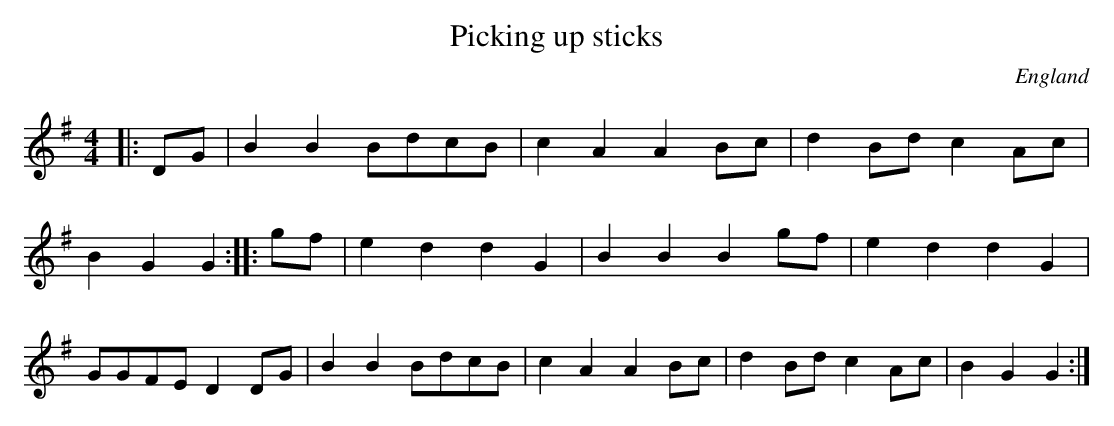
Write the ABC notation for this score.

X:1
T:Picking up sticks
M:4/4
O:England
K:G major
|: DG | \
B2 B2 BdcB | c2 A2 A2 Bc | d2 Bd c2 Ac | B2 G2 G2 :: \
gf | \
e2 d2 d2 G2 | B2 B2 B2 gf | e2 d2 d2 G2 | GGFE D2 DG | \
B2 B2 BdcB | c2 A2 A2 Bc | d2 Bd c2 Ac | B2 G2 G2 :|
